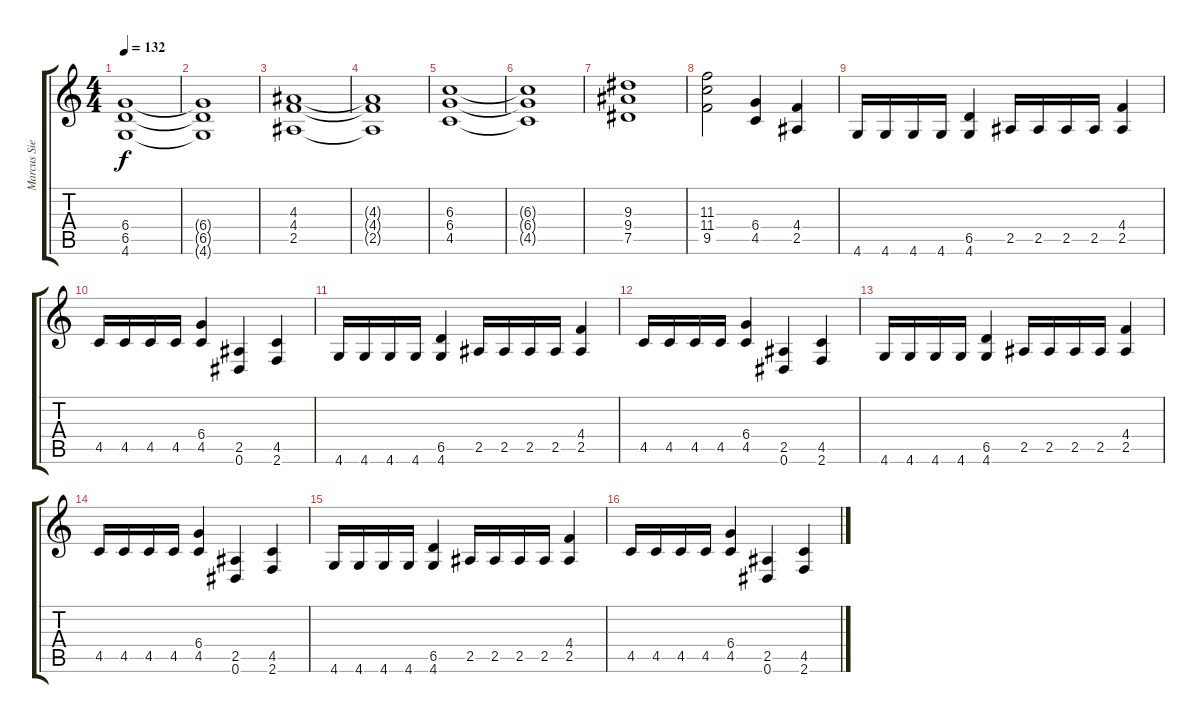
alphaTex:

\track ("Marcus Siepen" "Marcus Sie") {instrument distortionguitar}
\staff {score tabs}
\tuning (Eb4 Bb3 Gb3 Db3 Ab2 Eb2) {hide}
\ts (4 4)
\tempo 132
\clef g2
\ks c
(6.4 6.5 4.6).1{dy f} |
(6.4{t} 6.5{t} 4.6{t}).1 |
(4.3 4.4 2.5).1 |
(4.3{t} 4.4{t} 2.5{t}).1 |
(6.3 6.4 4.5).1 |
(6.3{t} 6.4{t} 4.5{t}).1 |
(9.3 9.4 7.5).1 |
(11.3 11.4 9.5).2 (6.4 4.5).4 (4.4 2.5).4 |
4.6.16{volume 13} 4.6.16 4.6.16 4.6.16 (6.5 4.6).4 2.5.16 2.5.16 2.5.16 2.5.16 (4.4 2.5).4 |
4.5.16 4.5.16 4.5.16 4.5.16 (6.4 4.5).4 (2.5 0.6).4 (4.5 2.6).4 |
4.6.16 4.6.16 4.6.16 4.6.16 (6.5 4.6).4 2.5.16 2.5.16 2.5.16 2.5.16 (4.4 2.5).4 |
4.5.16 4.5.16 4.5.16 4.5.16 (6.4 4.5).4 (2.5 0.6).4 (4.5 2.6).4 |
4.6.16 4.6.16 4.6.16 4.6.16 (6.5 4.6).4 2.5.16 2.5.16 2.5.16 2.5.16 (4.4 2.5).4 |
4.5.16 4.5.16 4.5.16 4.5.16 (6.4 4.5).4 (2.5 0.6).4 (4.5 2.6).4 |
4.6.16 4.6.16 4.6.16 4.6.16 (6.5 4.6).4 2.5.16 2.5.16 2.5.16 2.5.16 (4.4 2.5).4 |
4.5.16 4.5.16 4.5.16 4.5.16 (6.4 4.5).4 (2.5 0.6).4 (4.5 2.6).4
